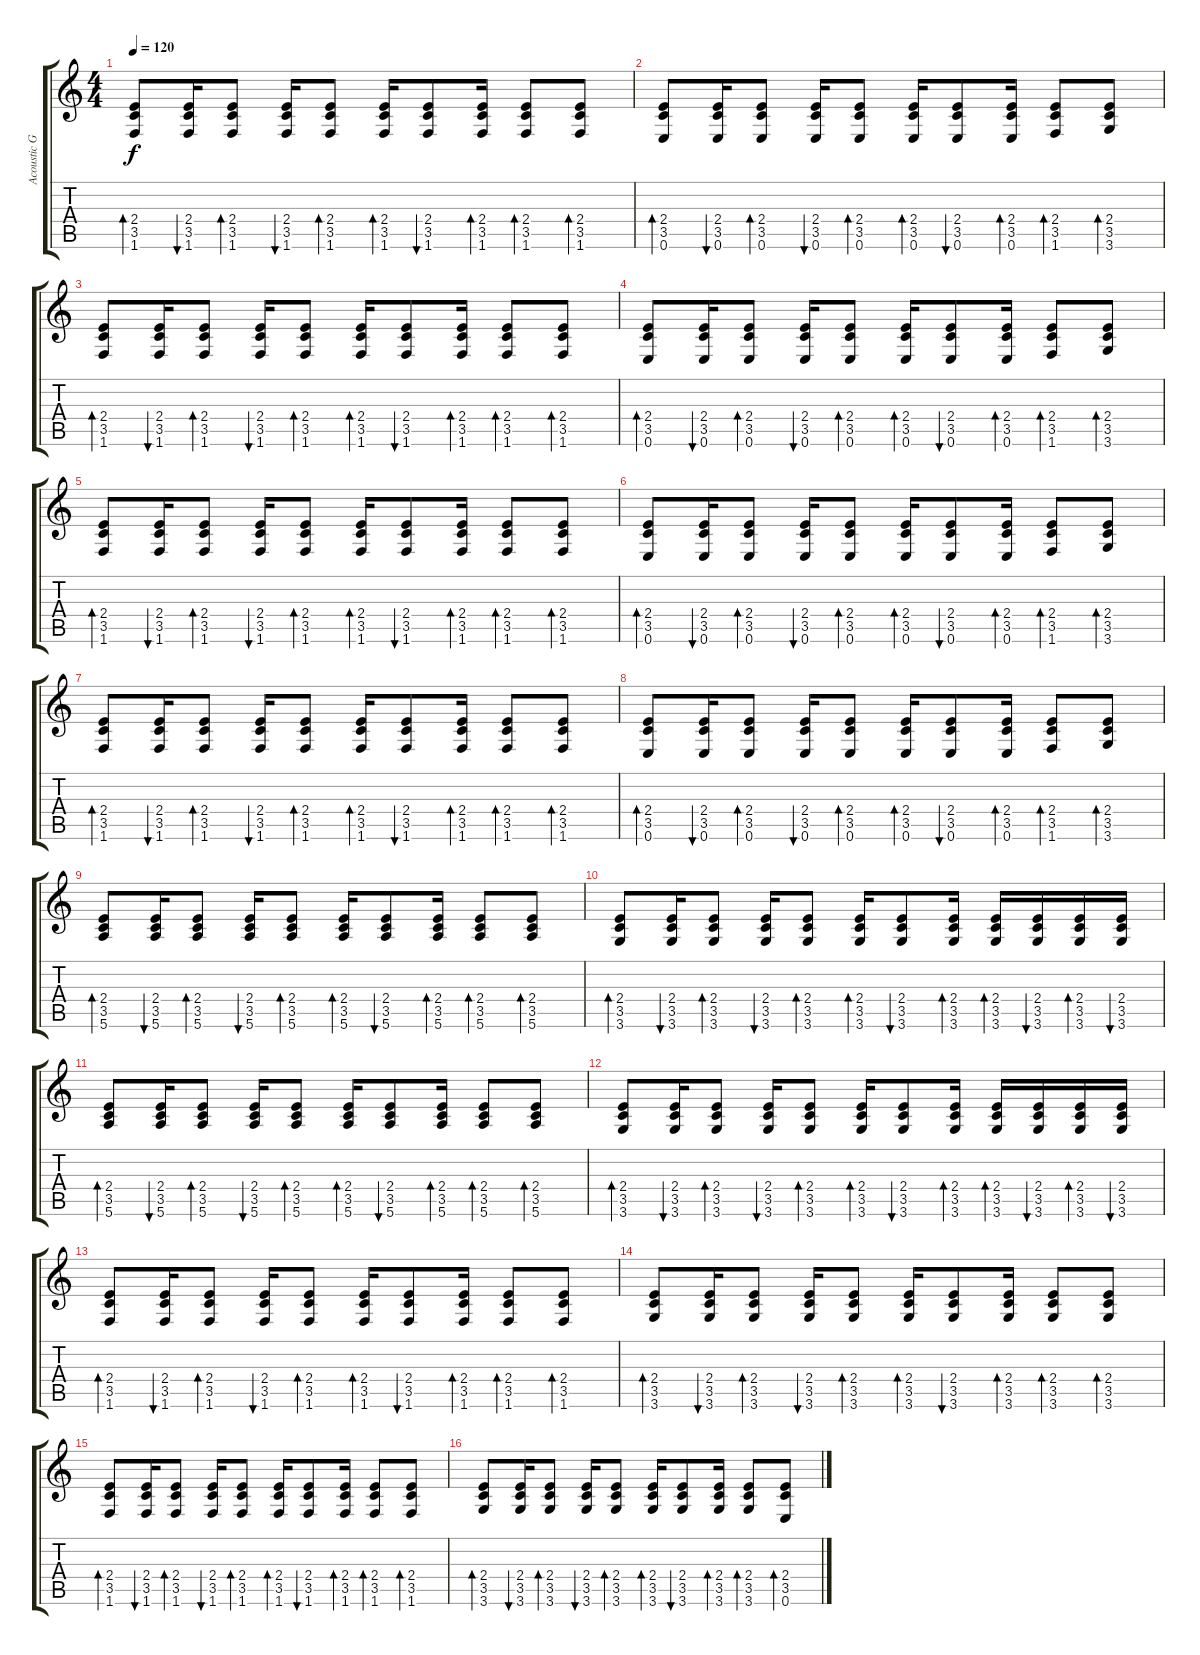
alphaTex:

\track ("Acoustic Guitar" "Acoustic G") {instrument acousticguitarsteel}
\staff {score tabs}
\tuning (E4 B3 G3 D3 A2 E2) {hide}
\ts (4 4)
\tempo 120
\clef g2
\ks c
(2.4 3.5 1.6).8{bd 60 dy f} (2.4 3.5 1.6).16{bu 60} (2.4 3.5 1.6).8{bd 60} (2.4 3.5 1.6).16{bu 60} (2.4 3.5 1.6).8{bd 60} (2.4 3.5 1.6).16{bd 60} (2.4 3.5 1.6).8{bu 60} (2.4 3.5 1.6).16{bd 60} (2.4 3.5 1.6).8{bd 60} (2.4 3.5 1.6).8{bd 60} |
(2.4 3.5 0.6).8{bd 60} (2.4 3.5 0.6).16{bu 60} (2.4 3.5 0.6).8{bd 60} (2.4 3.5 0.6).16{bu 60} (2.4 3.5 0.6).8{bd 60} (2.4 3.5 0.6).16{bd 60} (2.4 3.5 0.6).8{bu 60} (2.4 3.5 0.6).16{bd 60} (2.4 3.5 1.6).8{bd 60} (2.4 3.5 3.6).8{bd 60} |
(2.4 3.5 1.6).8{bd 60} (2.4 3.5 1.6).16{bu 60} (2.4 3.5 1.6).8{bd 60} (2.4 3.5 1.6).16{bu 60} (2.4 3.5 1.6).8{bd 60} (2.4 3.5 1.6).16{bd 60} (2.4 3.5 1.6).8{bu 60} (2.4 3.5 1.6).16{bd 60} (2.4 3.5 1.6).8{bd 60} (2.4 3.5 1.6).8{bd 60} |
(2.4 3.5 0.6).8{bd 60} (2.4 3.5 0.6).16{bu 60} (2.4 3.5 0.6).8{bd 60} (2.4 3.5 0.6).16{bu 60} (2.4 3.5 0.6).8{bd 60} (2.4 3.5 0.6).16{bd 60} (2.4 3.5 0.6).8{bu 60} (2.4 3.5 0.6).16{bd 60} (2.4 3.5 1.6).8{bd 60} (2.4 3.5 3.6).8{bd 60} |
(2.4 3.5 1.6).8{bd 60} (2.4 3.5 1.6).16{bu 60} (2.4 3.5 1.6).8{bd 60} (2.4 3.5 1.6).16{bu 60} (2.4 3.5 1.6).8{bd 60} (2.4 3.5 1.6).16{bd 60} (2.4 3.5 1.6).8{bu 60} (2.4 3.5 1.6).16{bd 60} (2.4 3.5 1.6).8{bd 60} (2.4 3.5 1.6).8{bd 60} |
(2.4 3.5 0.6).8{bd 60} (2.4 3.5 0.6).16{bu 60} (2.4 3.5 0.6).8{bd 60} (2.4 3.5 0.6).16{bu 60} (2.4 3.5 0.6).8{bd 60} (2.4 3.5 0.6).16{bd 60} (2.4 3.5 0.6).8{bu 60} (2.4 3.5 0.6).16{bd 60} (2.4 3.5 1.6).8{bd 60} (2.4 3.5 3.6).8{bd 60} |
(2.4 3.5 1.6).8{bd 60} (2.4 3.5 1.6).16{bu 60} (2.4 3.5 1.6).8{bd 60} (2.4 3.5 1.6).16{bu 60} (2.4 3.5 1.6).8{bd 60} (2.4 3.5 1.6).16{bd 60} (2.4 3.5 1.6).8{bu 60} (2.4 3.5 1.6).16{bd 60} (2.4 3.5 1.6).8{bd 60} (2.4 3.5 1.6).8{bd 60} |
(2.4 3.5 0.6).8{bd 60} (2.4 3.5 0.6).16{bu 60} (2.4 3.5 0.6).8{bd 60} (2.4 3.5 0.6).16{bu 60} (2.4 3.5 0.6).8{bd 60} (2.4 3.5 0.6).16{bd 60} (2.4 3.5 0.6).8{bu 60} (2.4 3.5 0.6).16{bd 60} (2.4 3.5 1.6).8{bd 60} (2.4 3.5 3.6).8{bd 60} |
(2.4 3.5 5.6).8{bd 60} (2.4 3.5 5.6).16{bu 60} (2.4 3.5 5.6).8{bd 60} (2.4 3.5 5.6).16{bu 60} (2.4 3.5 5.6).8{bd 60} (2.4 3.5 5.6).16{bd 60} (2.4 3.5 5.6).8{bu 60} (2.4 3.5 5.6).16{bd 60} (2.4 3.5 5.6).8{bd 60} (2.4 3.5 5.6).8{bd 60} |
(2.4 3.5 3.6).8{bd 60} (2.4 3.5 3.6).16{bu 60} (2.4 3.5 3.6).8{bd 60} (2.4 3.5 3.6).16{bu 60} (2.4 3.5 3.6).8{bd 60} (2.4 3.5 3.6).16{bd 60} (2.4 3.5 3.6).8{bu 60} (2.4 3.5 3.6).16{bd 60} (2.4 3.5 3.6).16{bd 60} (2.4 3.5 3.6).16{bu 60} (2.4 3.5 3.6).16{bd 60} (2.4 3.5 3.6).16{bu 60} |
(2.4 3.5 5.6).8{bd 60} (2.4 3.5 5.6).16{bu 60} (2.4 3.5 5.6).8{bd 60} (2.4 3.5 5.6).16{bu 60} (2.4 3.5 5.6).8{bd 60} (2.4 3.5 5.6).16{bd 60} (2.4 3.5 5.6).8{bu 60} (2.4 3.5 5.6).16{bd 60} (2.4 3.5 5.6).8{bd 60} (2.4 3.5 5.6).8{bd 60} |
(2.4 3.5 3.6).8{bd 60} (2.4 3.5 3.6).16{bu 60} (2.4 3.5 3.6).8{bd 60} (2.4 3.5 3.6).16{bu 60} (2.4 3.5 3.6).8{bd 60} (2.4 3.5 3.6).16{bd 60} (2.4 3.5 3.6).8{bu 60} (2.4 3.5 3.6).16{bd 60} (2.4 3.5 3.6).16{bd 60} (2.4 3.5 3.6).16{bu 60} (2.4 3.5 3.6).16{bd 60} (2.4 3.5 3.6).16{bu 60} |
(2.4 3.5 1.6).8{bd 60} (2.4 3.5 1.6).16{bu 60} (2.4 3.5 1.6).8{bd 60} (2.4 3.5 1.6).16{bu 60} (2.4 3.5 1.6).8{bd 60} (2.4 3.5 1.6).16{bd 60} (2.4 3.5 1.6).8{bu 60} (2.4 3.5 1.6).16{bd 60} (2.4 3.5 1.6).8{bd 60} (2.4 3.5 1.6).8{bd 60} |
(2.4 3.5 3.6).8{bd 60} (2.4 3.5 3.6).16{bu 60} (2.4 3.5 3.6).8{bd 60} (2.4 3.5 3.6).16{bu 60} (2.4 3.5 3.6).8{bd 60} (2.4 3.5 3.6).16{bd 60} (2.4 3.5 3.6).8{bu 60} (2.4 3.5 3.6).16{bd 60} (2.4 3.5 3.6).8{bd 60} (2.4 3.5 3.6).8{bd 60} |
(2.4 3.5 1.6).8{bd 60} (2.4 3.5 1.6).16{bu 60} (2.4 3.5 1.6).8{bd 60} (2.4 3.5 1.6).16{bu 60} (2.4 3.5 1.6).8{bd 60} (2.4 3.5 1.6).16{bd 60} (2.4 3.5 1.6).8{bu 60} (2.4 3.5 1.6).16{bd 60} (2.4 3.5 1.6).8{bd 60} (2.4 3.5 1.6).8{bd 60} |
(2.4 3.5 3.6).8{bd 60} (2.4 3.5 3.6).16{bu 60} (2.4 3.5 3.6).8{bd 60} (2.4 3.5 3.6).16{bu 60} (2.4 3.5 3.6).8{bd 60} (2.4 3.5 3.6).16{bd 60} (2.4 3.5 3.6).8{bu 60} (2.4 3.5 3.6).16{bd 60} (2.4 3.5 3.6).8{bd 60} (2.4 3.5 0.6).8{bd 60}
